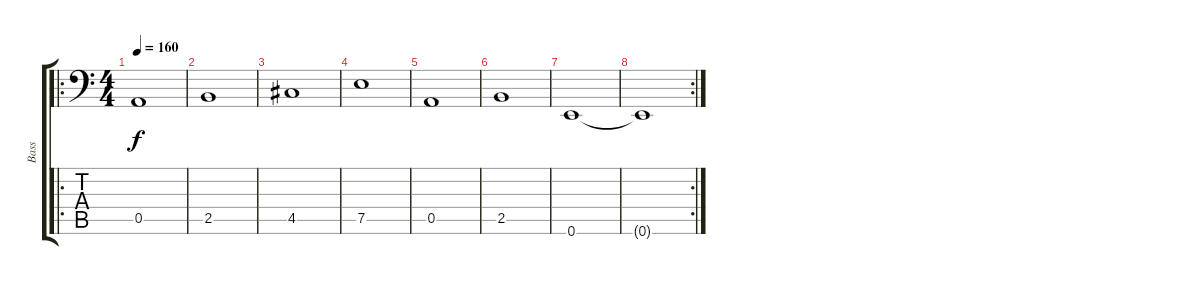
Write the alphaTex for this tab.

\track ("Bass" "Bass") {instrument electricbasspick}
\staff {score tabs}
\tuning (E3 B2 G2 D2 A1 E1) {hide}
\ro
\ts (4 4)
\tempo 160
\clef f4
\ks c
0.5.1{dy f} |
2.5.1 |
4.5.1 |
7.5.1 |
0.5.1 |
2.5.1 |
0.6.1 |
\rc 2
0.6{t}.1
